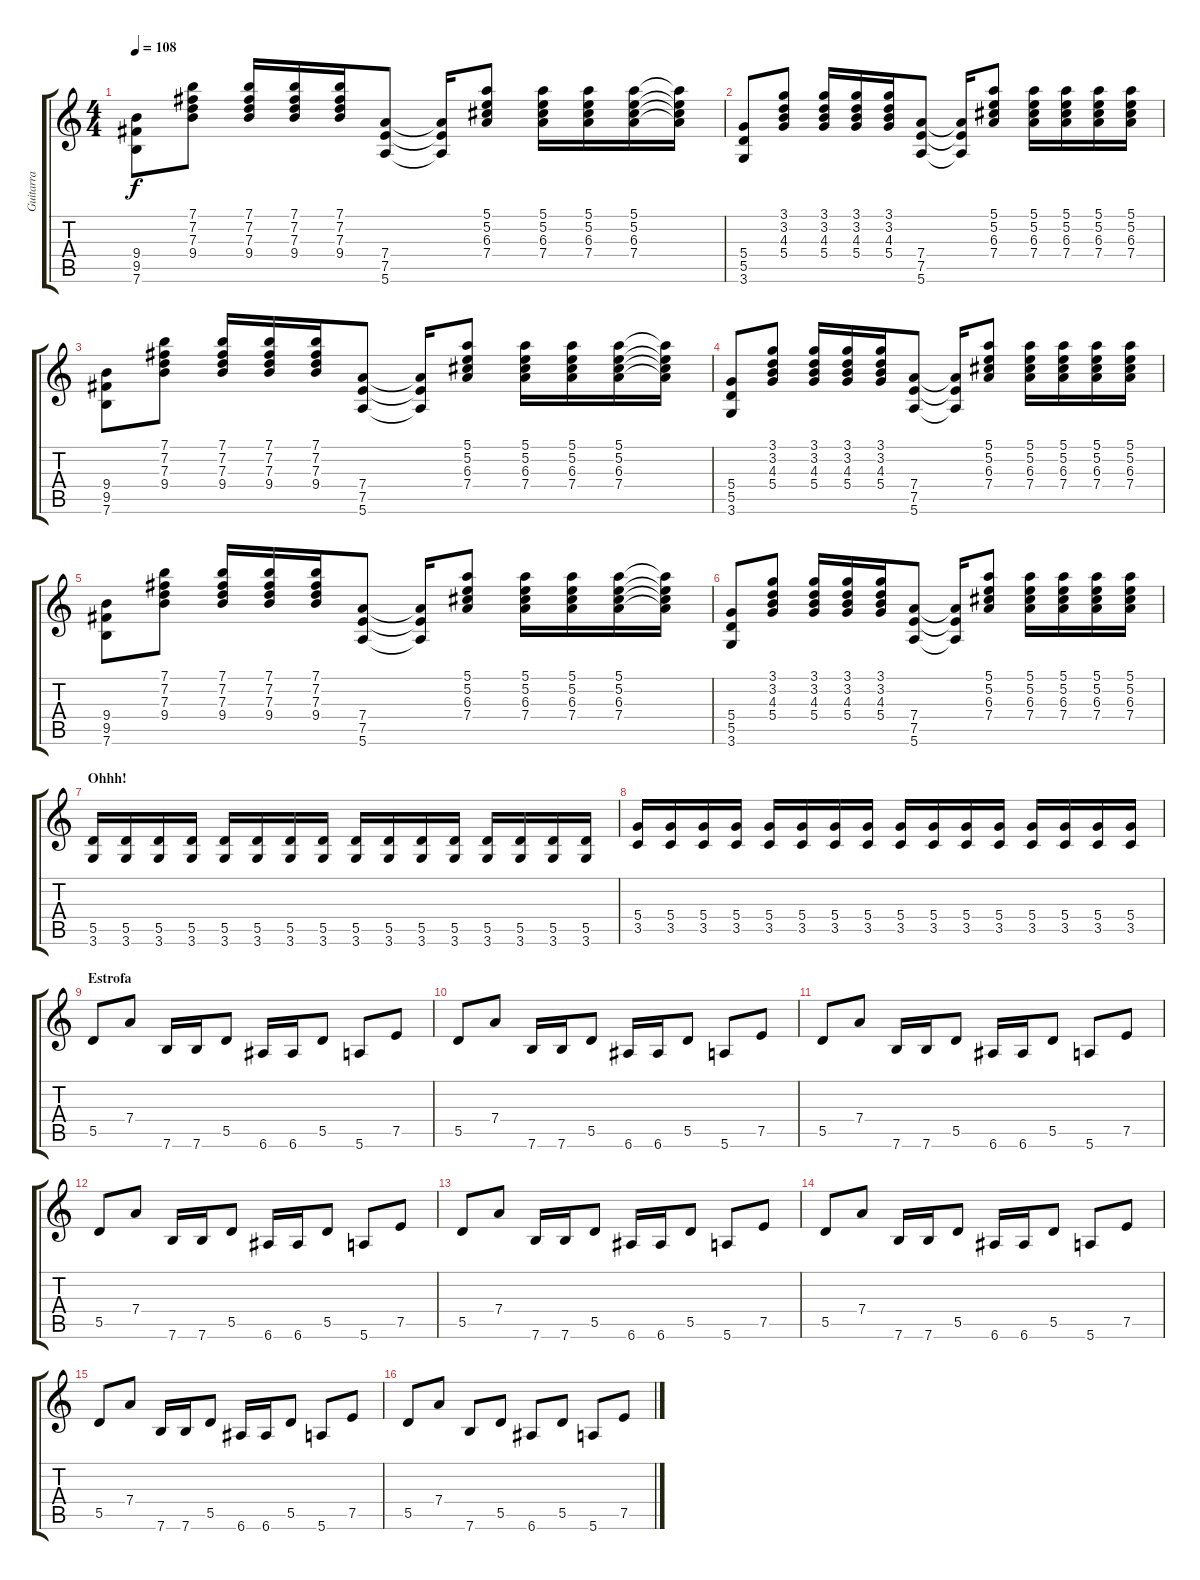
\track ("Guitarra" "Guitarra") {instrument distortionguitar}
\staff {score tabs}
\tuning (E4 B3 G3 D3 A2 E2) {hide}
\ts (4 4)
\tempo 108
\clef g2
\ks c
(9.4 9.5 7.6).8{dy f} (7.1 7.2 7.3 9.4).8 (7.1 7.2 7.3 9.4).16 (7.1 7.2 7.3 9.4).16 (7.1 7.2 7.3 9.4).16 (7.4 7.5 5.6).8 (7.4{t} 7.5{t} 5.6{t}).16 (5.1 5.2 6.3 7.4).8 (5.1 5.2 6.3 7.4).16 (5.1 5.2 6.3 7.4).16 (5.1 5.2 6.3 7.4).16 (5.1{t} 5.2{t} 6.3{t} 7.4{t}).16 |
(5.4 5.5 3.6).8 (3.1 3.2 4.3 5.4).8 (3.1 3.2 4.3 5.4).16 (3.1 3.2 4.3 5.4).16 (3.1 3.2 4.3 5.4).16 (7.4 7.5 5.6).8 (7.4{t} 7.5{t} 5.6{t}).16 (5.1 5.2 6.3 7.4).8 (5.1 5.2 6.3 7.4).16 (5.1 5.2 6.3 7.4).16 (5.1 5.2 6.3 7.4).16 (5.1 5.2 6.3 7.4).16 |
(9.4 9.5 7.6).8{volume 9} (7.1 7.2 7.3 9.4).8 (7.1 7.2 7.3 9.4).16 (7.1 7.2 7.3 9.4).16 (7.1 7.2 7.3 9.4).16 (7.4 7.5 5.6).8 (7.4{t} 7.5{t} 5.6{t}).16 (5.1 5.2 6.3 7.4).8 (5.1 5.2 6.3 7.4).16 (5.1 5.2 6.3 7.4).16 (5.1 5.2 6.3 7.4).16 (5.1{t} 5.2{t} 6.3{t} 7.4{t}).16 |
(5.4 5.5 3.6).8 (3.1 3.2 4.3 5.4).8 (3.1 3.2 4.3 5.4).16 (3.1 3.2 4.3 5.4).16 (3.1 3.2 4.3 5.4).16 (7.4 7.5 5.6).8 (7.4{t} 7.5{t} 5.6{t}).16 (5.1 5.2 6.3 7.4).8 (5.1 5.2 6.3 7.4).16 (5.1 5.2 6.3 7.4).16 (5.1 5.2 6.3 7.4).16 (5.1 5.2 6.3 7.4).16 |
(9.4 9.5 7.6).8 (7.1 7.2 7.3 9.4).8 (7.1 7.2 7.3 9.4).16 (7.1 7.2 7.3 9.4).16 (7.1 7.2 7.3 9.4).16 (7.4 7.5 5.6).8 (7.4{t} 7.5{t} 5.6{t}).16 (5.1 5.2 6.3 7.4).8 (5.1 5.2 6.3 7.4).16 (5.1 5.2 6.3 7.4).16 (5.1 5.2 6.3 7.4).16 (5.1{t} 5.2{t} 6.3{t} 7.4{t}).16 |
(5.4 5.5 3.6).8 (3.1 3.2 4.3 5.4).8 (3.1 3.2 4.3 5.4).16 (3.1 3.2 4.3 5.4).16 (3.1 3.2 4.3 5.4).16 (7.4 7.5 5.6).8 (7.4{t} 7.5{t} 5.6{t}).16 (5.1 5.2 6.3 7.4).8 (5.1 5.2 6.3 7.4).16 (5.1 5.2 6.3 7.4).16 (5.1 5.2 6.3 7.4).16 (5.1 5.2 6.3 7.4).16 |
\section ("" "Ohhh!")
(5.5 3.6).16{volume 13} (5.5 3.6).16 (5.5 3.6).16 (5.5 3.6).16 (5.5 3.6).16 (5.5 3.6).16 (5.5 3.6).16 (5.5 3.6).16 (5.5 3.6).16 (5.5 3.6).16 (5.5 3.6).16 (5.5 3.6).16 (5.5 3.6).16 (5.5 3.6).16 (5.5 3.6).16 (5.5 3.6).16 |
(5.4 3.5).16 (5.4 3.5).16 (5.4 3.5).16 (5.4 3.5).16 (5.4 3.5).16 (5.4 3.5).16 (5.4 3.5).16 (5.4 3.5).16 (5.4 3.5).16 (5.4 3.5).16 (5.4 3.5).16 (5.4 3.5).16 (5.4 3.5).16 (5.4 3.5).16 (5.4 3.5).16 (5.4 3.5).16 |
\section ("" "Estrofa ")
5.5.8 7.4.8 7.6.16 7.6.16 5.5.8 6.6.16 6.6.16 5.5.8 5.6.8 7.5.8 |
5.5.8 7.4.8 7.6.16 7.6.16 5.5.8 6.6.16 6.6.16 5.5.8 5.6.8 7.5.8 |
5.5.8 7.4.8 7.6.16 7.6.16 5.5.8 6.6.16 6.6.16 5.5.8 5.6.8 7.5.8 |
5.5.8 7.4.8 7.6.16 7.6.16 5.5.8 6.6.16 6.6.16 5.5.8 5.6.8 7.5.8 |
5.5.8 7.4.8 7.6.16 7.6.16 5.5.8 6.6.16 6.6.16 5.5.8 5.6.8 7.5.8 |
5.5.8 7.4.8 7.6.16 7.6.16 5.5.8 6.6.16 6.6.16 5.5.8 5.6.8 7.5.8 |
5.5.8 7.4.8 7.6.16 7.6.16 5.5.8 6.6.16 6.6.16 5.5.8 5.6.8 7.5.8 |
5.5.8 7.4.8 7.6.8 5.5.8 6.6.8 5.5.8 5.6.8 7.5.8
